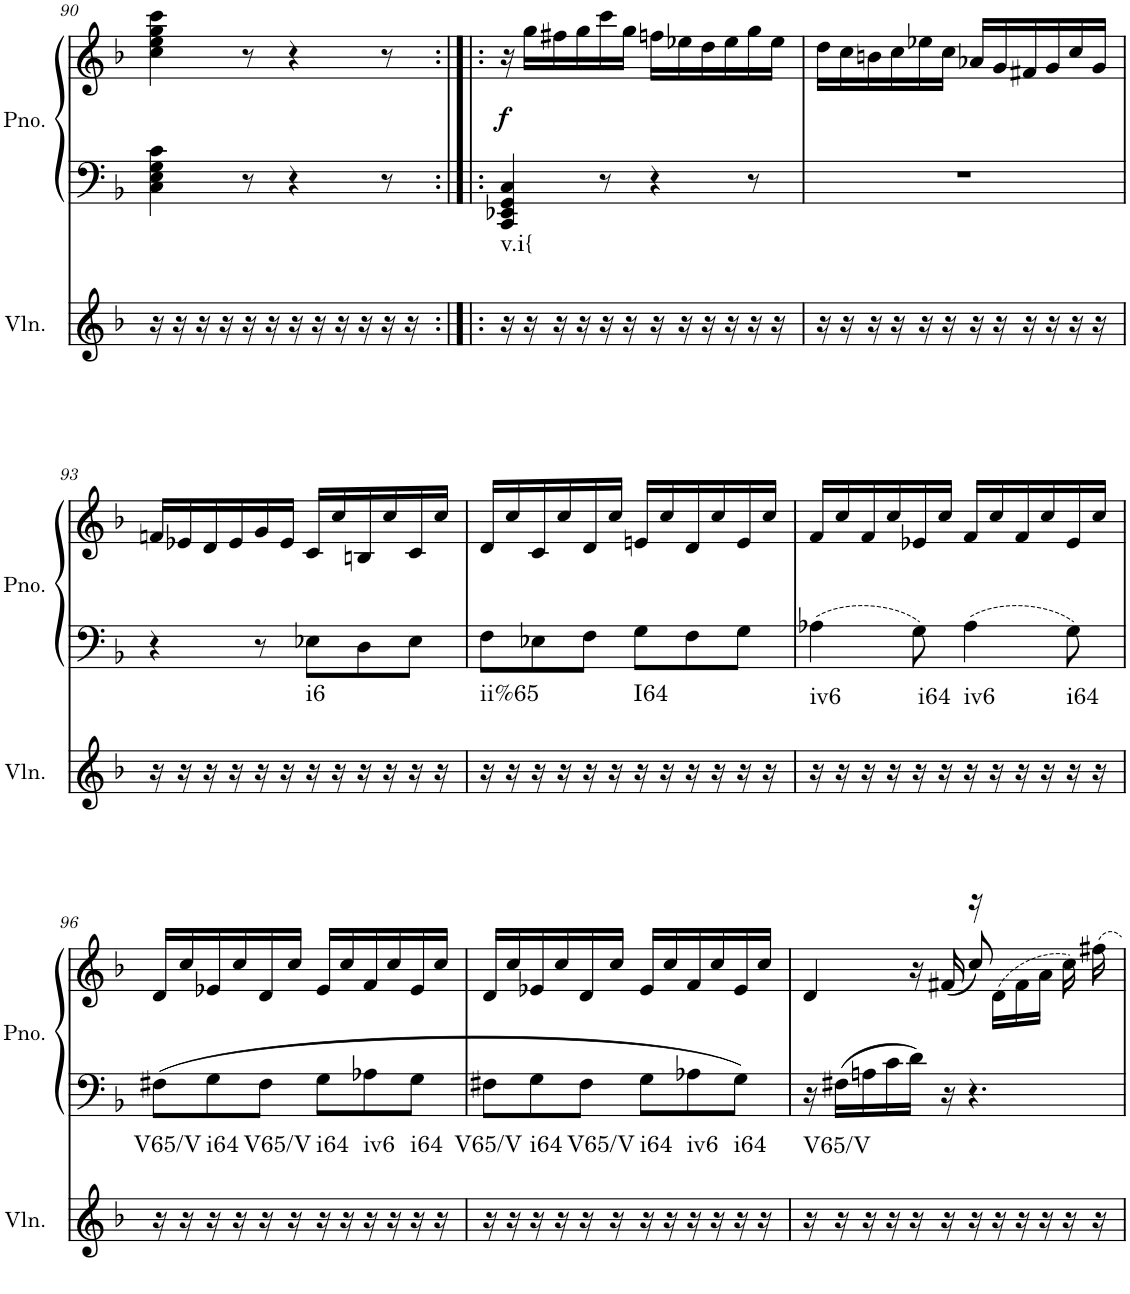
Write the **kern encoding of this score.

**kern	**harte	**kern	**kern	**dynam
*part2	*part2	*part1	*part1	*part1
*staff3	*	*staff2	*staff1	*staff1/2
*I"Violin	*	*I"Piano, Piano right	*	*
*I'Vln.	*	*I'Pno.	*	*
!!LO:PB:g=z
*clefG2	*	*clefF4	*clefG2	*
*k[b-]	*	*k[b-]	*k[b-]	*
*M6/8	*	*M6/8	*M6/8	*
=90	=90	=90	=90	=90
16r	.	4C\ 4E\ 4G\ 4c\	4cc\ 4ee\ 4gg\ 4ccc\	.
16r	.	.	.	.
16r	.	.	.	.
16r	.	.	.	.
16r	.	8r	8r	.
16r	.	.	.	.
16r	.	4r	4r	.
16r	.	.	.	.
16r	.	.	.	.
16r	.	.	.	.
16r	.	8r	8r	.
16r	.	.	.	.
=91:|!|:	=91:|!|:	=91:|!|:	=91:|!|:	=91:|!|:
!	!LO:H:kt=v.i{	!	!	!LO:DY:b
16r	N	4CC/ 4EE-X/ 4GG/ 4C/	16r	f
16r	.	.	16gg\LL	.
16r	.	.	16ff#X\	.
16r	.	.	16gg\	.
16r	.	8r	16ccc\	.
16r	.	.	16gg\JJ	.
16r	.	4r	16ffn\LL	.
16r	.	.	16ee-X\	.
16r	.	.	16dd\	.
16r	.	.	16ee-\	.
16r	.	8r	16gg\	.
16r	.	.	16ee-\JJ	.
=92	=92	=92	=92	=92
16r	.	2.r	16dd\LL	.
16r	.	.	16cc\	.
16r	.	.	16bn\	.
16r	.	.	16cc\	.
16r	.	.	16ee-X\	.
16r	.	.	16cc\JJ	.
16r	.	.	16a-X/LL	.
16r	.	.	16g/	.
16r	.	.	16f#X/	.
16r	.	.	16g/	.
16r	.	.	16cc/	.
16r	.	.	16g/JJ	.
!!LO:LB:g=z
=93	=93	=93	=93	=93
16r	.	4r	16fn/LL	.
16r	.	.	16e-X/	.
16r	.	.	16d/	.
16r	.	.	16e-/	.
16r	.	8r	16g/	.
16r	.	.	16e-/JJ	.
!	!LO:H:kt=i6	!	!	!
16r	N	8E-X\L	16c/LL	.
16r	.	.	16cc/	.
16r	.	8D\	16Bn/	.
16r	.	.	16cc/	.
16r	.	8E-\J	16c/	.
16r	.	.	16cc/JJ	.
=94	=94	=94	=94	=94
!	!LO:H:kt=ii%65	!	!	!
16r	N	8F\L	16d/LL	.
16r	.	.	16cc/	.
16r	.	8E-X\	16c/	.
16r	.	.	16cc/	.
16r	.	8F\J	16d/	.
16r	.	.	16cc/JJ	.
!	!LO:H:kt=I64	!	!	!
16r	N	8G\L	16en/LL	.
16r	.	.	16cc/	.
16r	.	8F\	16d/	.
16r	.	.	16cc/	.
16r	.	8G\J	16e/	.
16r	.	.	16cc/JJ	.
=95	=95	=95	=95	=95
!	!LO:H:kt=iv6	!	!	!
16r	N	4A-X\	16f/LL	.
16r	.	.	16cc/	.
16r	.	.	16f/	.
16r	.	.	16cc/	.
!	!LO:H:kt=i64	!	!	!
16r	N	8G\	16e-X/	.
16r	.	.	16cc/JJ	.
!	!LO:H:kt=iv6	!	!	!
16r	N	4A-\	16f/LL	.
16r	.	.	16cc/	.
16r	.	.	16f/	.
16r	.	.	16cc/	.
!	!LO:H:kt=i64	!	!	!
16r	N	8G\	16e-/	.
16r	.	.	16cc/JJ	.
!!LO:LB:g=z
=96	=96	=96	=96	=96
!	!LO:H:kt=V65/V	!	!	!
16r	N	8F#X\L	16d/LL	.
16r	.	.	16cc/	.
!	!LO:H:kt=i64	!	!	!
16r	N	8G\	16e-X/	.
16r	.	.	16cc/	.
!	!LO:H:kt=V65/V	!	!	!
16r	N	8F#\J	16d/	.
16r	.	.	16cc/JJ	.
!	!LO:H:kt=i64	!	!	!
16r	N	8G\L	16e-/LL	.
16r	.	.	16cc/	.
!	!LO:H:kt=iv6	!	!	!
16r	N	8A-X\	16f/	.
16r	.	.	16cc/	.
!	!LO:H:kt=i64	!	!	!
16r	N	8G\J	16e-/	.
16r	.	.	16cc/JJ	.
=97	=97	=97	=97	=97
!	!LO:H:kt=V65/V	!	!	!
16r	N	8F#X\L	16d/LL	.
16r	.	.	16cc/	.
!	!LO:H:kt=i64	!	!	!
16r	N	8G\	16e-X/	.
16r	.	.	16cc/	.
!	!LO:H:kt=V65/V	!	!	!
16r	N	8F#\J	16d/	.
16r	.	.	16cc/JJ	.
!	!LO:H:kt=i64	!	!	!
16r	N	8G\L	16e-/LL	.
16r	.	.	16cc/	.
!	!LO:H:kt=iv6	!	!	!
16r	N	8A-X\	16f/	.
16r	.	.	16cc/	.
!	!LO:H:kt=i64	!	!	!
16r	N	8G\J	16e-/	.
16r	.	.	16cc/JJ	.
=98	=98	=98	=98	=98
*	*	*	*^	*
!	!LO:H:kt=V65/V	!	!	!	!
16r	N	16r	4d/	4.ryy	.
16r	.	16F#X\LL	.	.	.
16r	.	16An\	.	.	.
16r	.	16c\	.	.	.
16r	.	16d\JJ	16r	.	.
16r	.	16r	(16f#X/	.	.
16r	.	4.r	16r	8cc/)	.
16r	.	.	(16d\LL	.	.
16r	.	.	16f#\	4ryy	.
16r	.	.	16a\JJ	.	.
16r	.	.	16cc\)	.	.
16r	.	.	16ff#X\	.	.
*	*	*	*v	*v	*
=	=	=	=	=
*-	*-	*-	*-	*-
